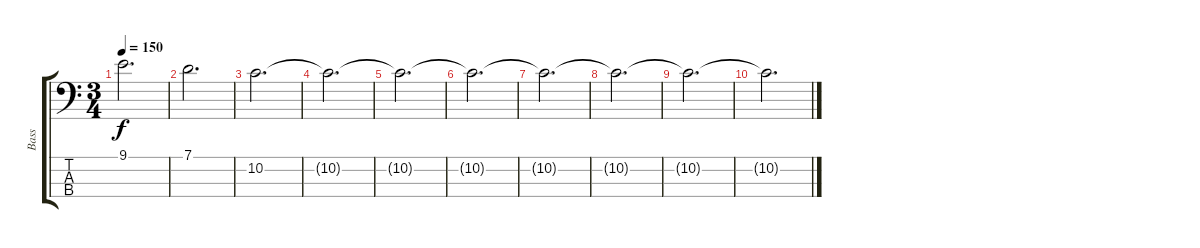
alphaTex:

\track ("Bass" "Bass") {instrument electricbassfinger}
\staff {score tabs}
\tuning (G2 D2 A1 E1) {hide}
\ts (3 4)
\tempo 150
\clef f4
\ks c
9.1.2{d dy f} |
7.1.2{d} |
10.2.2{d volume 4} |
10.2{t}.2{d} |
10.2{t}.2{d} |
10.2{t}.2{d} |
10.2{t}.2{d volume 0} |
10.2{t}.2{d} |
10.2{t}.2{d} |
10.2{t}.2{d}
